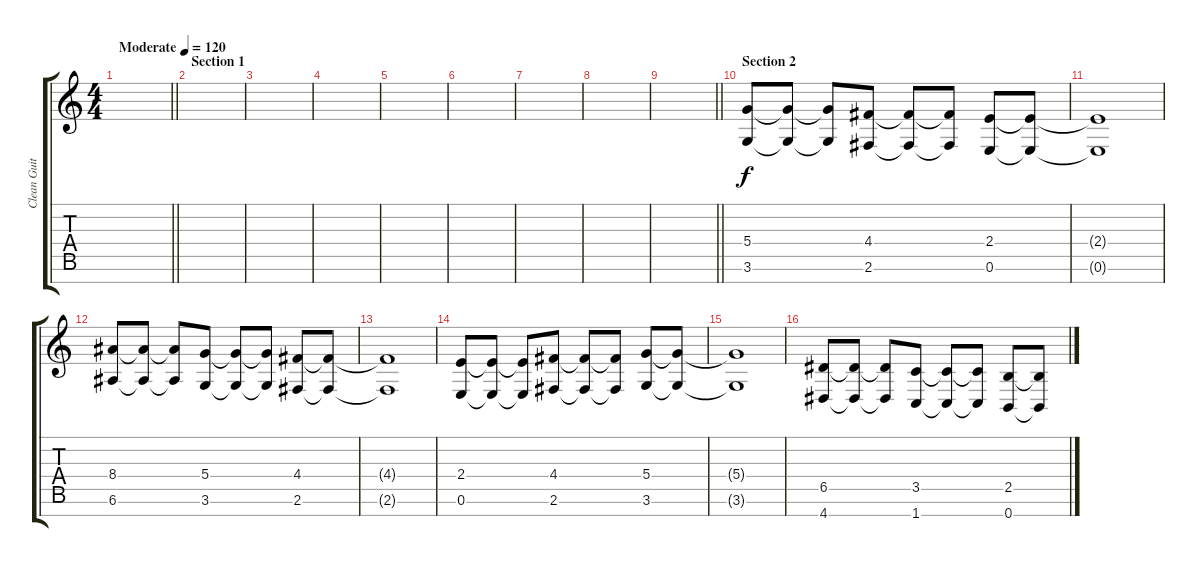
\track ("Clean Guitar C" "Clean Guit") {instrument electricguitarjazz}
\staff {score tabs}
\tuning (E4 B3 G3 D3 A2 E2 B1) {hide}
\ts (4 4)
\tempo (120 "Moderate")
\clef g2
\barLineRight lightlight
\ks c
|
\section ("" "Section 1")
|
|
|
|
|
|
|
\barLineRight lightlight
|
\section ("" "Section 2")
(5.4 3.6).8 (5.4{t} 3.6{t}).8 (5.4{t} 3.6{t}).8 (4.4 2.6).8 (4.4{t} 2.6{t}).8 (4.4{t} 2.6{t}).8 (2.4 0.6).8 (2.4{t} 0.6{t}).8 |
(2.4{t} 0.6{t}).1 |
(8.4 6.6).8 (8.4{t} 6.6{t}).8 (8.4{t} 6.6{t}).8 (5.4 3.6).8 (5.4{t} 3.6{t}).8 (5.4{t} 3.6{t}).8 (4.4 2.6).8 (4.4{t} 2.6{t}).8 |
(4.4{t} 2.6{t}).1 |
(2.4 0.6).8 (2.4{t} 0.6{t}).8 (2.4{t} 0.6{t}).8 (4.4 2.6).8 (4.4{t} 2.6{t}).8 (4.4{t} 2.6{t}).8 (5.4 3.6).8 (5.4{t} 3.6{t}).8 |
(5.4{t} 3.6{t}).1 |
(6.5 4.7).8 (6.5{t} 4.7{t}).8 (6.5{t} 4.7{t}).8 (3.5 1.7).8 (3.5{t} 1.7{t}).8 (3.5{t} 1.7{t}).8 (2.5 0.7).8 (2.5{t} 0.7{t}).8
